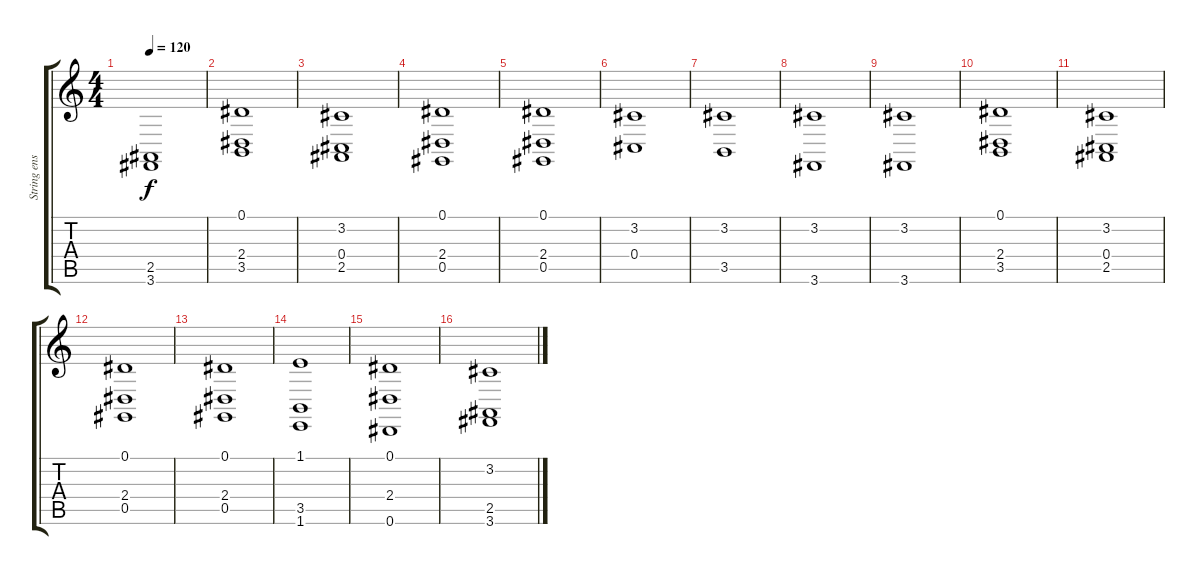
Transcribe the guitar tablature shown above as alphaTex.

\track ("String ensemble" "String ens") {instrument stringensemble1}
\staff {score tabs}
\tuning (Eb4 Bb3 Gb3 Db3 Ab2 Eb2) {hide}
\ts (4 4)
\tempo 120
\clef g2
\ks c
(2.5 3.6).1{dy f} |
(0.1 2.4 3.5).1 |
(3.2 0.4 2.5).1 |
(0.1 2.4 0.5).1 |
(0.1 2.4 0.5).1 |
(3.2 0.4).1 |
(3.2 3.5).1 |
(3.2 3.6).1 |
(3.2 3.6).1 |
(0.1 2.4 3.5).1 |
(3.2 0.4 2.5).1 |
(0.1 2.4 0.5).1 |
(0.1 2.4 0.5).1 |
(1.1 3.5 1.6).1 |
(0.1 2.4 0.6).1 |
(3.2 2.5 3.6).1
